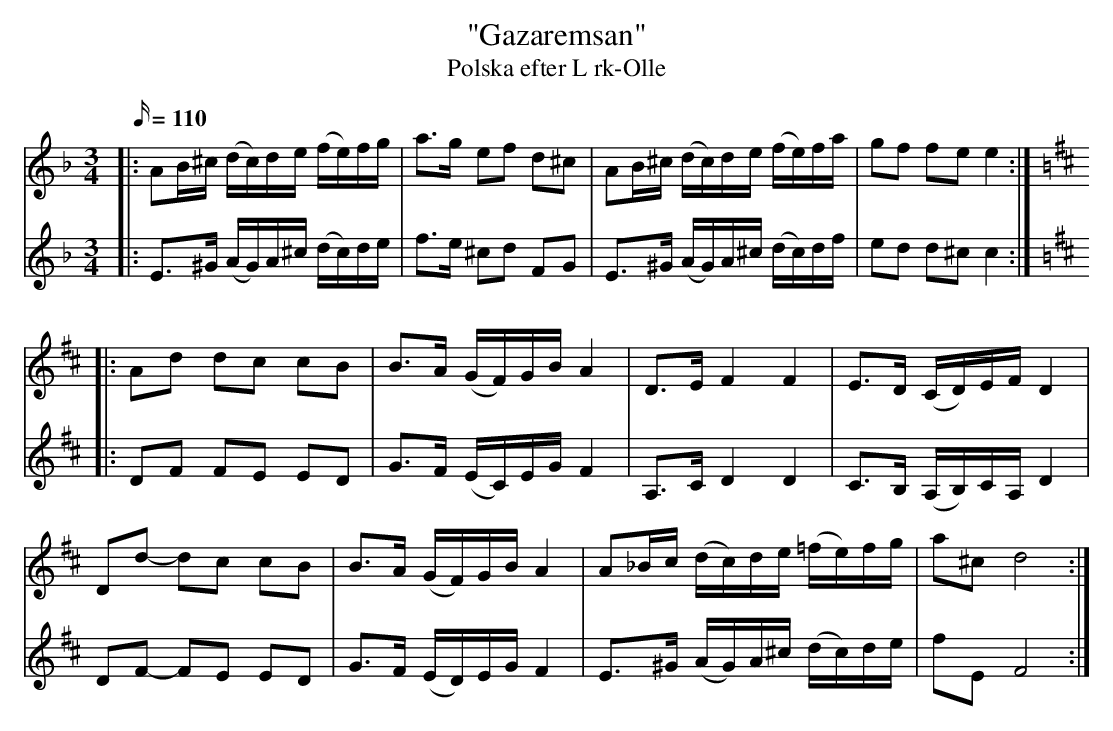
X:1
T: "Gazaremsan"
T: Polska efter L rk-Olle
M: 3/4
L: 1/16
Q: 110
K: Dm
V: 1
|: A2B^c (dc)de (fe)fg | a3g e2f2 d2^c2 | A2B^c (dc)de (fe)fa | g2f2 f2e2 e4 :|
K: D
|: A2d2 d2c2 c2B2 | B3A (GF)GB A4 | D3E F4 F4 | E3D (CD)EF D4 |
D2d2- d2c2 c2B2 | B3A (GF)GB A4 | A2_Bc (dc)de (=fe)fg | a2^c2 d8 :|
V: 2
|: E3^G (AG)A^c (dc)de | f3e ^c2d2 F2G2 | E3^G (AG)A^c (dc)df | e2d2 d2^c2 c4 :|
K: D
|: D2F2 F2E2 E2D2 | G3F (EC)EG F4 | A,3C D4 D4 | C3B, (A,B,)CA, D4 |
D2F2- F2E2 E2D2 | G3F (ED)EG F4 | E3^G (AG)A^c (dc)de | f2E2 F8 :|
